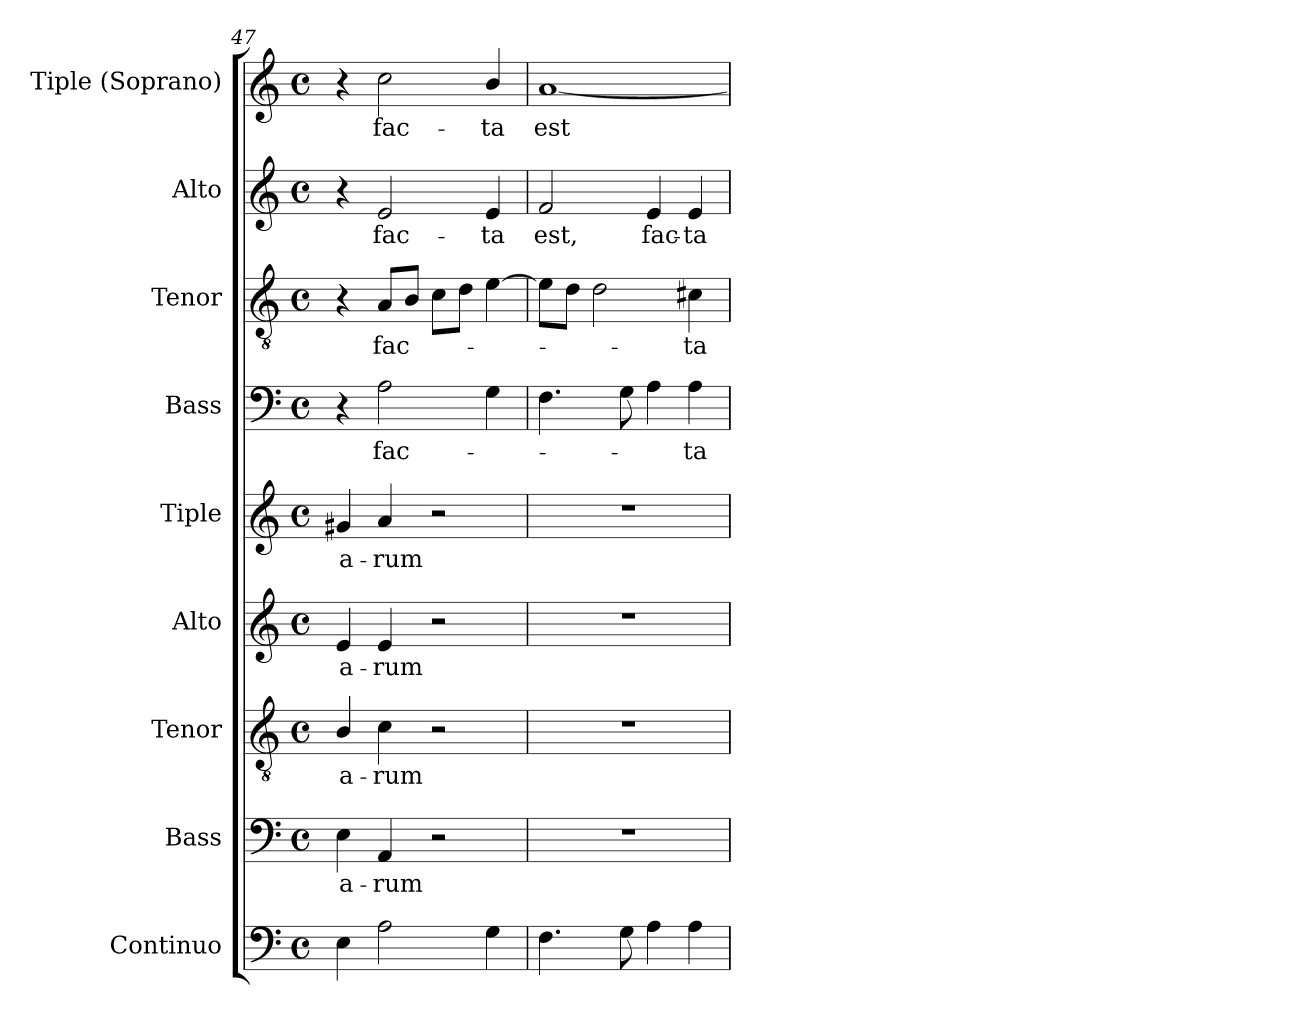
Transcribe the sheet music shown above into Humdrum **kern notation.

**kern	**kern	**text	**kern	**text	**kern	**text	**kern	**text	**kern	**text	**kern	**text	**kern	**text	**kern	**text
*part9	*part8	*part8	*part7	*part7	*part6	*part6	*part5	*part5	*part4	*part4	*part3	*part3	*part2	*part2	*part1	*part1
*staff9	*staff8	*staff8	*staff7	*staff7	*staff6	*staff6	*staff5	*staff5	*staff4	*staff4	*staff3	*staff3	*staff2	*staff2	*staff1	*staff1
*I"Continuo	*I"Bass	*	*I"Tenor	*	*I"Alto	*	*I"Tiple	*	*I"Bass	*	*I"Tenor	*	*I"Alto	*	*I"Tiple (Soprano)	*
*I'Cont.	*I'B.	*	*I'T.	*	*I'A.	*	*	*	*I'B.	*	*I'T.	*	*I'A.	*	*I'S.	*
*clefF4	*clefF4	*	*clefGv2	*	*clefG2	*	*clefG2	*	*clefF4	*	*clefGv2	*	*clefG2	*	*clefG2	*
*	*	*	*ITrd7c12	*	*	*	*	*	*	*	*ITrd7c12	*	*	*	*	*
*k[]	*k[]	*	*k[]	*	*k[]	*	*k[]	*	*k[]	*	*k[]	*	*k[]	*	*k[]	*
*C:	*C:	*	*C:	*	*C:	*	*C:	*	*C:	*	*C:	*	*C:	*	*C:	*
*M4/4	*M4/4	*	*M4/4	*	*M4/4	*	*M4/4	*	*M4/4	*	*M4/4	*	*M4/4	*	*M4/4	*
*met(c)	*met(c)	*	*met(c)	*	*met(c)	*	*met(c)	*	*met(c)	*	*met(c)	*	*met(c)	*	*met(c)	*
=47	=47	=47	=47	=47	=47	=47	=47	=47	=47	=47	=47	=47	=47	=47	=47	=47
!	!	!LO:LY:b:color=#000000	!	!	!	!	!	!	!	!	!	!	!	!	!	!
!	!	!	!	!LO:LY:b:color=#000000	!	!	!	!	!	!	!	!	!	!	!	!
!	!	!	!	!	!	!LO:LY:b:color=#000000	!	!	!	!	!	!	!	!	!	!
!	!	!	!	!	!	!	!	!LO:LY:b:color=#000000	!	!	!	!	!	!	!	!
4Ei\	4Ei\	-a-	4BBi/	-a-	4ei/	-a-	4g#Xi/	-a-	4r	.	4r	.	4r	.	4r	.
!	!	!LO:LY:b:color=#000000	!	!	!	!	!	!	!	!	!	!	!	!	!	!
!	!	!	!	!LO:LY:b:color=#000000	!	!	!	!	!	!	!	!	!	!	!	!
!	!	!	!	!	!	!LO:LY:b:color=#000000	!	!	!	!	!	!	!	!	!	!
!	!	!	!	!	!	!	!	!LO:LY:b:color=#000000	!	!	!	!	!	!	!	!
!	!	!	!	!	!	!	!	!	!	!LO:LY:b:color=#000000	!	!	!	!	!	!
!	!	!	!	!	!	!	!	!	!	!	!	!LO:LY:b:color=#000000	!	!	!	!
!	!	!	!	!	!	!	!	!	!	!	!	!	!	!LO:LY:b:color=#000000	!	!
!	!	!	!	!	!	!	!	!	!	!	!	!	!	!	!	!LO:LY:b:color=#000000
2Ai\	4AAi/	-rum	4Ci\	-rum	4ei/	-rum	4ai/	-rum	2Ai\	fac-	8AAi/L	fac-	2ei/	fac-	2cci\	fac-
.	.	.	.	.	.	.	.	.	.	.	8BBi/J	.	.	.	.	.
.	2r	.	2r	.	2r	.	2r	.	.	.	8Ci\L	.	.	.	.	.
.	.	.	.	.	.	.	.	.	.	.	8Di\J	.	.	.	.	.
!	!	!	!	!	!	!	!	!	!	!	!	!	!	!LO:LY:b:color=#000000	!	!
!	!	!	!	!	!	!	!	!	!	!	!	!	!	!	!	!LO:LY:b:color=#000000
4Gi\	.	.	.	.	.	.	.	.	4Gi\	.	[4Ei\	.	4ei/	-ta	4bi/	-ta
=48	=48	=48	=48	=48	=48	=48	=48	=48	=48	=48	=48	=48	=48	=48	=48	=48
!	!	!	!	!	!	!	!	!	!	!	!	!	!	!LO:LY:b:color=#000000	!	!
!	!	!	!	!	!	!	!	!	!	!	!	!	!	!	!	!LO:LY:b:color=#000000
4.Fi\	1r	.	1r	.	1r	.	1r	.	4.Fi\	.	8Ei\L]	.	2fi/	est,	[1ai	est
.	.	.	.	.	.	.	.	.	.	.	8Di\J	.	.	.	.	.
.	.	.	.	.	.	.	.	.	.	.	2Di\	.	.	.	.	.
8Gi\	.	.	.	.	.	.	.	.	8Gi\	.	.	.	.	.	.	.
!	!	!	!	!	!	!	!	!	!	!	!	!	!	!LO:LY:b:color=#000000	!	!
4Ai\	.	.	.	.	.	.	.	.	4Ai\	.	.	.	4ei/	fac-	.	.
!	!	!	!	!	!	!	!	!	!	!LO:LY:b:color=#000000	!	!	!	!	!	!
!	!	!	!	!	!	!	!	!	!	!	!	!LO:LY:b:color=#000000	!	!	!	!
!	!	!	!	!	!	!	!	!	!	!	!	!	!	!LO:LY:b:color=#000000	!	!
4Ai\	.	.	.	.	.	.	.	.	4Ai\	-ta	4C#Xi\	-ta	4ei/	-ta	.	.
=	=	=	=	=	=	=	=	=	=	=	=	=	=	=	=	=
*-	*-	*-	*-	*-	*-	*-	*-	*-	*-	*-	*-	*-	*-	*-	*-	*-
